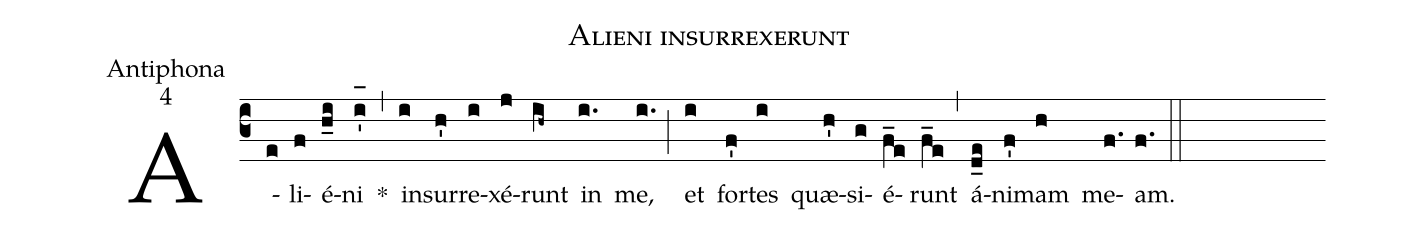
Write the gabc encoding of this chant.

name:Alieni insurrexerunt;
office-part:Antiphona;
mode:4;
%%
(c3) A(e)li(f)é(h_i)ni(i'_[oh:h]) *(,) in(i)sur(h')re(i)xé(j)runt(ih~) in(i.) me,(i.) (;) et(i) for(f')tes(i) quæ(h')si(g)é(f_e)runt(f_e) (,) á(d_e)ni(f')mam(h) me(f.)am.(f.) (::)
